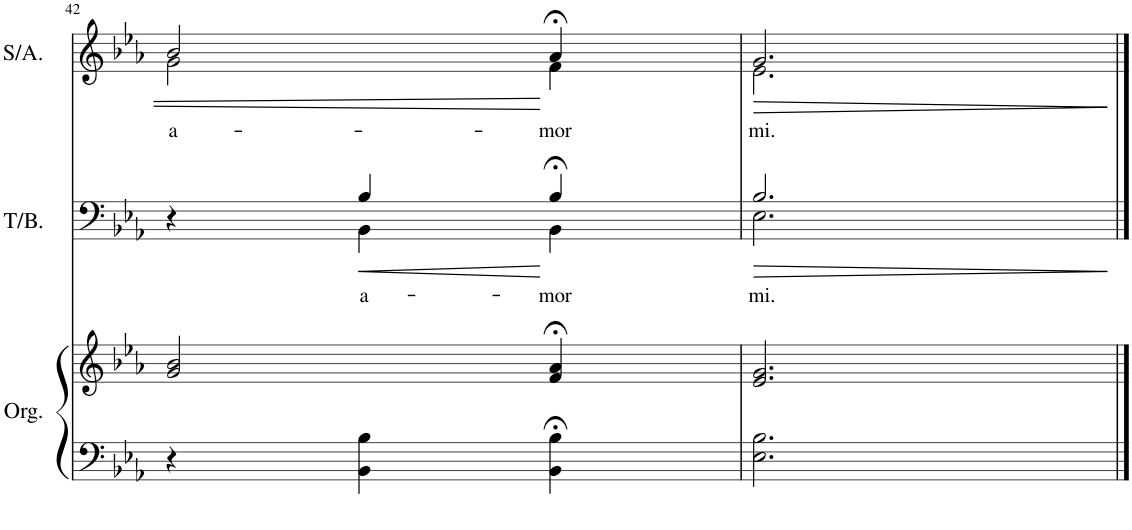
**kern	**kern	**kern	**text	**dynam	**kern	**text	**dynam
*part3	*part3	*part2	*part2	*part2	*part1	*part1	*part1
*staff4	*staff3	*staff2	*staff2	*staff2	*staff1	*staff1	*staff1
*I"Organ	*	*I"Tenor/Bass	*	*	*I"Soprano/Alto	*	*
*I'Org.	*	*I'T/B.	*	*	*I'S/A.	*	*
!!LO:PB:g=z
*clefF4	*clefG2	*clefF4	*	*	*clefG2	*	*
*k[b-e-a-]	*k[b-e-a-]	*k[b-e-a-]	*	*	*k[b-e-a-]	*	*
*E-:	*E-:	*E-:	*	*	*E-:	*	*
*M3/4	*M3/4	*M3/4	*	*	*M3/4	*	*
=42	=42	=42	=42	=42	=42	=42	=42
*	*	*^	*	*	*	*	*
!	!	!	!	!	!	!	!LO:LY:b	!
*	*	*	*	*	*	*^	*	*
4r	2g/ 2b-/	4r	4ryy	.	.	2b-/	2g\	a-	.
!	!	!	!	!LO:LY:b	!LO:HP:b	!	!	!	!
4BB-\ 4B-\	.	4B-/	4BB-\	a-	<	.	.	.	.
!	!	!	!	!LO:LY:b	!	!	!	!LO:LY:b	!
4BB-\;< 4B-\;<	4f/;< 4a-/;<	4B-;</	4BB-\	-mor	[	4a-;</	4f\	-mor	.
=43	=43	=43	=43	=43	=43	=43	=43	=43	=43
!	!	!	!	!LO:LY:b	!LO:HP:b	!	!	!LO:LY:b	!LO:HP:b
2.E-\ 2.B-\	2.e-/ 2.g/	2.B-/	2.E-\	mi.	>	2.g/	2.e-\	mi.	>
*	*	*v	*v	*	*	*	*	*	*
*	*	*	*	*	*v	*v	*	*
.	.	.	.	]	.	.	]
==	==	==	==	==	==	==	==
*-	*-	*-	*-	*-	*-	*-	*-
